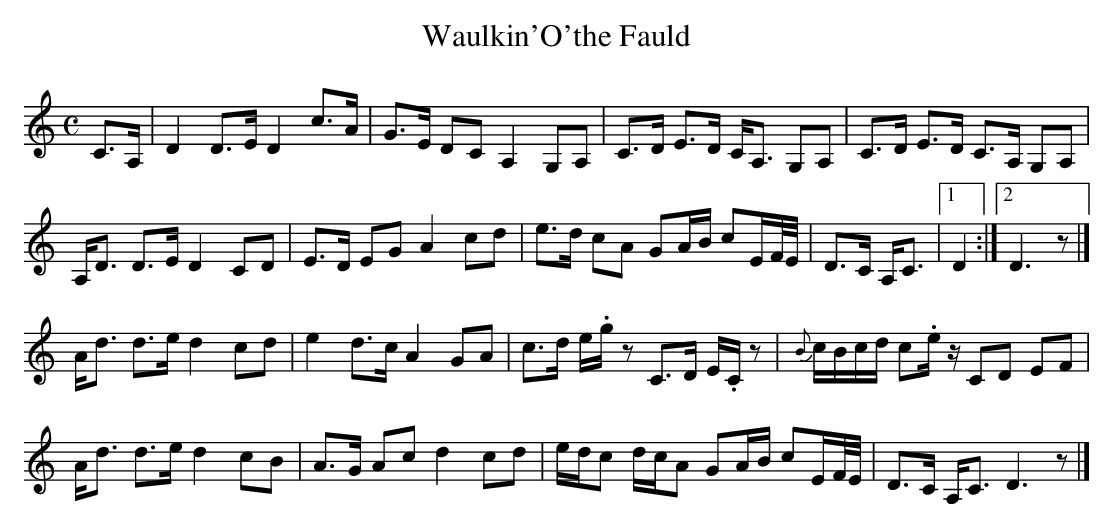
X:1
T:Waulkin'O'the Fauld
M:C
L:1/16
K:Ddor
C3A, |\
D4 D3E D4 c3A | G3E D2C2 A,4 G,2A,2 |\
C3D E3D CA,3 G,2A,2 | C3D E3D C3A, G,2A,2 |
A,D3 D3E D4 C2D2 | E3D E2G2 A4 c2d2 |\
e3d c2A2 G2AB c2EF/E/ | D3C A,C3 |1 D4 :|2 D6 z2 |]
Ad3 d3e d4 c2d2 | e4 d3c A4 G2A2 |\
c3d e.gz2 C3D E.Cz2 | {B}cBcd c2.ez C2D2 E2F2 |
Ad3 d3e d4 c2B2 | A3G A2c2 d4 c2d2 |\
edc2 dcA2 G2AB c2EF/E/ | D3C A,C3 D6 z2 |]
